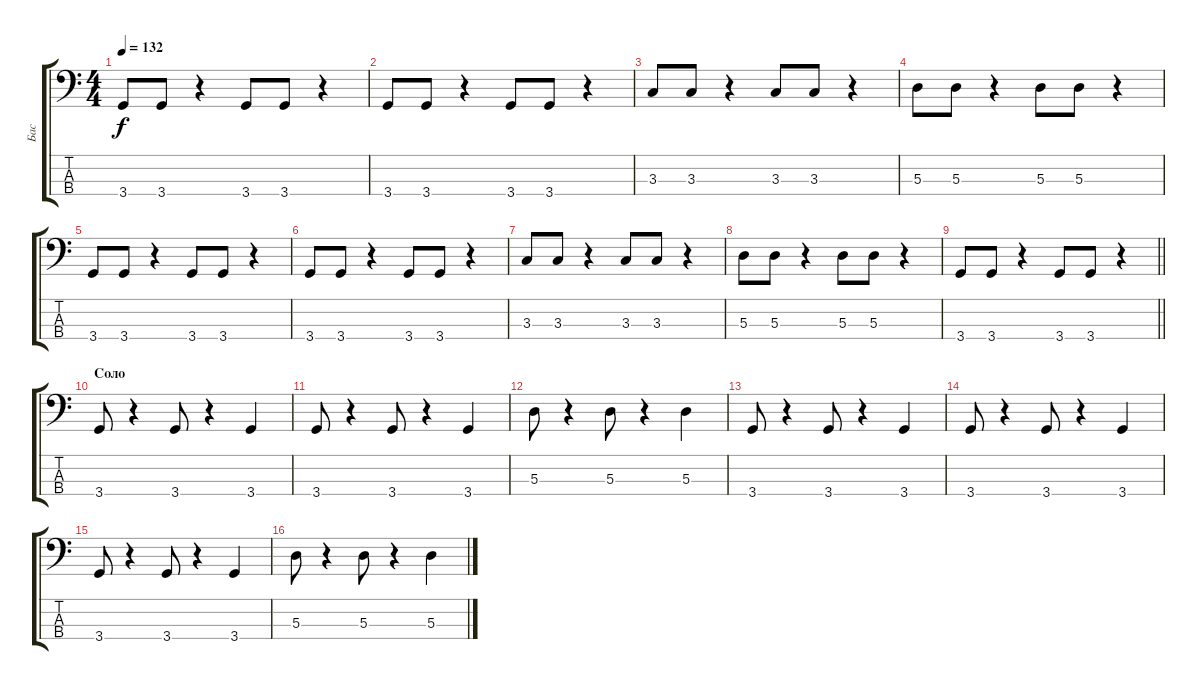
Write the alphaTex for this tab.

\track ("Бас" "Бас") {instrument electricbassfinger}
\staff {score tabs}
\tuning (G2 D2 A1 E1) {hide}
\ts (4 4)
\tempo 132
\clef f4
\ks c
3.4.8{dy f} 3.4.8 r.4 3.4.8 3.4.8 r.4 |
3.4.8 3.4.8 r.4 3.4.8 3.4.8 r.4 |
3.3.8 3.3.8 r.4 3.3.8 3.3.8 r.4 |
5.3.8 5.3.8 r.4 5.3.8 5.3.8 r.4 |
3.4.8 3.4.8 r.4 3.4.8 3.4.8 r.4 |
3.4.8 3.4.8 r.4 3.4.8 3.4.8 r.4 |
3.3.8 3.3.8 r.4 3.3.8 3.3.8 r.4 |
5.3.8 5.3.8 r.4 5.3.8 5.3.8 r.4 |
\barLineRight lightlight
3.4.8 3.4.8 r.4 3.4.8 3.4.8 r.4 |
\section ("" "Соло")
3.4.8 r.4 3.4.8 r.4 3.4.4 |
3.4.8 r.4 3.4.8 r.4 3.4.4 |
5.3.8 r.4 5.3.8 r.4 5.3.4 |
3.4.8 r.4 3.4.8 r.4 3.4.4 |
3.4.8 r.4 3.4.8 r.4 3.4.4 |
3.4.8 r.4 3.4.8 r.4 3.4.4 |
5.3.8 r.4 5.3.8 r.4 5.3.4
